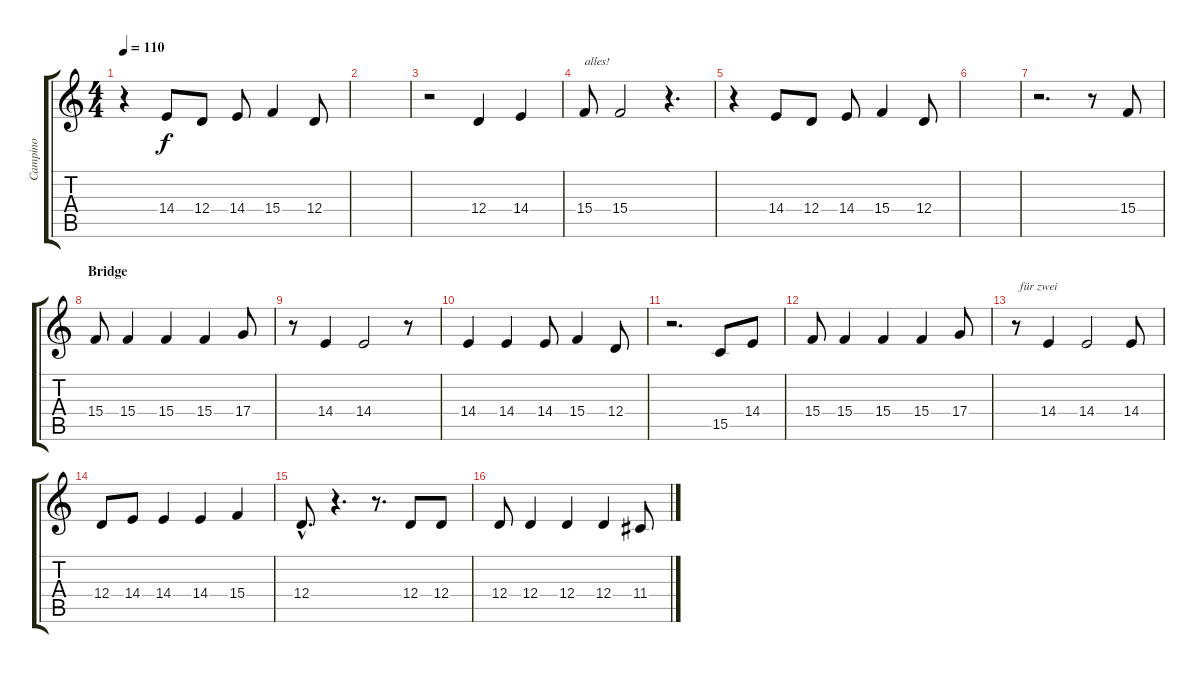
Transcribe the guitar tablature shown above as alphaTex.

\track ("Campino" "Campino") {instrument pad1newage}
\staff {score tabs}
\tuning (E4 B3 G3 D3 A2 E2) {hide}
\ts (4 4)
\tempo 110
\clef g2
\ks c
r.4{dy f} 14.4.8 12.4.8 14.4.8 15.4.4 12.4.8 |
|
r.2 12.4.4 14.4.4 |
15.4.8{txt "alles!"} 15.4.2 r.4{d} |
r.4 14.4.8 12.4.8 14.4.8 15.4.4 12.4.8 |
|
r.2{d} r.8 15.4.8 |
\section ("" "Bridge")
15.4.8 15.4.4 15.4.4 15.4.4 17.4.8 |
r.8 14.4.4 14.4.2 r.8 |
14.4.4 14.4.4 14.4.8 15.4.4 12.4.8 |
r.2{d} 15.5.8 14.4.8 |
15.4.8 15.4.4 15.4.4 15.4.4 17.4.8 |
r.8{txt " für zwei"} 14.4.4 14.4.2 14.4.8 |
12.4.8 14.4.8 14.4.4 14.4.4 15.4.4 |
12.4{hac}.8{d} r.4{d} r.8{d} 12.4.8 12.4.8 |
12.4.8 12.4.4 12.4.4 12.4.4 11.4.8
